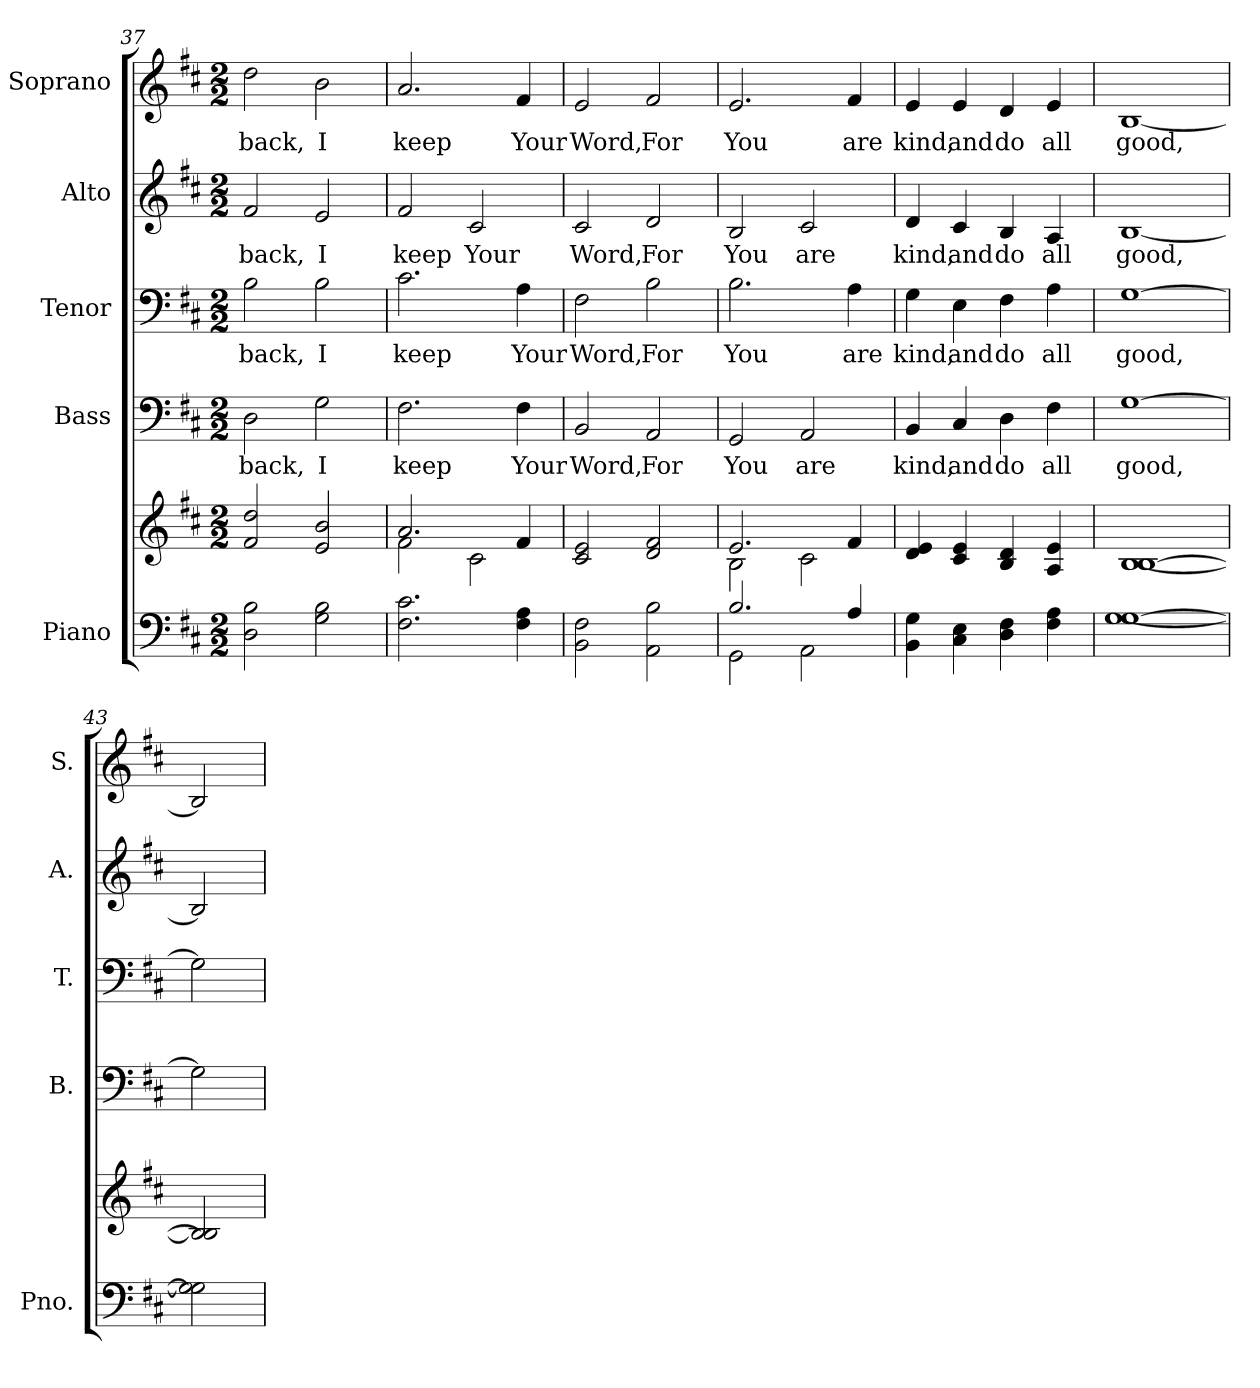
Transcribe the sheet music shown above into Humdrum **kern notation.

**kern	**kern	**kern	**text	**kern	**text	**kern	**text	**kern	**text
*part5	*part5	*part4	*part4	*part3	*part3	*part2	*part2	*part1	*part1
*staff6	*staff5	*staff4	*staff4	*staff3	*staff3	*staff2	*staff2	*staff1	*staff1
*I"Piano	*	*I"Bass	*	*I"Tenor	*	*I"Alto	*	*I"Soprano	*
*I'Pno.	*	*I'B.	*	*I'T.	*	*I'A.	*	*I'S.	*
*clefF4	*clefG2	*clefF4	*	*clefF4	*	*clefG2	*	*clefG2	*
*k[f#c#]	*k[f#c#]	*k[f#c#]	*	*k[f#c#]	*	*k[f#c#]	*	*k[f#c#]	*
*D:	*D:	*D:	*	*D:	*	*D:	*	*D:	*
*M2/2	*M2/2	*M2/2	*	*M2/2	*	*M2/2	*	*M2/2	*
=37	=37	=37	=37	=37	=37	=37	=37	=37	=37
!	!	!	!LO:LY:b:color=#000000	!	!	!	!	!	!
!	!	!	!	!	!LO:LY:b:color=#000000	!	!	!	!
!	!	!	!	!	!	!	!LO:LY:b:color=#000000	!	!
!	!	!	!	!	!	!	!	!	!LO:LY:b:color=#000000
2Di\ 2Bi	2f#i/ 2ddi	2Di\	back,	2Bi\	back,	2f#i/	back,	2ddi\	back,
!	!	!	!LO:LY:b:color=#000000	!	!	!	!	!	!
!	!	!	!	!	!LO:LY:b:color=#000000	!	!	!	!
!	!	!	!	!	!	!	!LO:LY:b:color=#000000	!	!
!	!	!	!	!	!	!	!	!	!LO:LY:b:color=#000000
2Gi\ 2Bi	2ei/ 2bi	2Gi\	I	2Bi\	I	2ei/	I	2bi\	I
=38	=38	=38	=38	=38	=38	=38	=38	=38	=38
*	*^	*	*	*	*	*	*	*	*
!	!	!	!	!LO:LY:b:color=#000000	!	!	!	!	!	!
!	!	!	!	!	!	!LO:LY:b:color=#000000	!	!	!	!
!	!	!	!	!	!	!	!	!LO:LY:b:color=#000000	!	!
!	!	!	!	!	!	!	!	!	!	!LO:LY:b:color=#000000
2.F#i\ 2.c#i	2.ai/	2f#i\	2.F#i\	keep	2.c#i\	keep	2f#i/	keep	2.ai/	keep
!	!	!	!	!	!	!	!	!LO:LY:b:color=#000000	!	!
.	.	2c#i\	.	.	.	.	2c#i/	Your	.	.
!	!	!	!	!LO:LY:b:color=#000000	!	!	!	!	!	!
!	!	!	!	!	!	!LO:LY:b:color=#000000	!	!	!	!
!	!	!	!	!	!	!	!	!	!	!LO:LY:b:color=#000000
4F#i\ 4Ai	4f#i/	.	4F#i\	Your	4Ai\	Your	.	.	4f#i/	Your
*	*v	*v	*	*	*	*	*	*	*	*
!!LO:PB:g=z
=39	=39	=39	=39	=39	=39	=39	=39	=39	=39
!	!	!	!LO:LY:b:color=#000000	!	!	!	!	!	!
!	!	!	!	!	!LO:LY:b:color=#000000	!	!	!	!
!	!	!	!	!	!	!	!LO:LY:b:color=#000000	!	!
!	!	!	!	!	!	!	!	!	!LO:LY:b:color=#000000
2BBi\ 2F#i	2c#i/ 2ei	2BBi/	Word,	2F#i\	Word,	2c#i/	Word,	2ei/	Word,
!	!	!	!LO:LY:b:color=#000000	!	!	!	!	!	!
!	!	!	!	!	!LO:LY:b:color=#000000	!	!	!	!
!	!	!	!	!	!	!	!LO:LY:b:color=#000000	!	!
!	!	!	!	!	!	!	!	!	!LO:LY:b:color=#000000
2AAi\ 2Bi	2di/ 2f#i	2AAi/	For	2Bi\	For	2di/	For	2f#i/	For
=40	=40	=40	=40	=40	=40	=40	=40	=40	=40
*^	*^	*	*	*	*	*	*	*	*
!	!	!	!	!	!LO:LY:b:color=#000000	!	!	!	!	!	!
!	!	!	!	!	!	!	!LO:LY:b:color=#000000	!	!	!	!
!	!	!	!	!	!	!	!	!	!LO:LY:b:color=#000000	!	!
!	!	!	!	!	!	!	!	!	!	!	!LO:LY:b:color=#000000
2.Bi/	2GGi\	2.ei/	2Bi\	2GGi/	You	2.Bi\	You	2Bi/	You	2.ei/	You
!	!	!	!	!	!LO:LY:b:color=#000000	!	!	!	!	!	!
!	!	!	!	!	!	!	!	!	!LO:LY:b:color=#000000	!	!
.	2AAi\	.	2c#i\	2AAi/	are	.	.	2c#i/	are	.	.
!	!	!	!	!	!	!	!LO:LY:b:color=#000000	!	!	!	!
!	!	!	!	!	!	!	!	!	!	!	!LO:LY:b:color=#000000
4Ai/	.	4f#i/	.	.	.	4Ai\	are	.	.	4f#i/	are
*v	*v	*	*	*	*	*	*	*	*	*	*
*	*v	*v	*	*	*	*	*	*	*	*
=41	=41	=41	=41	=41	=41	=41	=41	=41	=41
!	!	!	!LO:LY:b:color=#000000	!	!	!	!	!	!
!	!	!	!	!	!LO:LY:b:color=#000000	!	!	!	!
!	!	!	!	!	!	!	!LO:LY:b:color=#000000	!	!
!	!	!	!	!	!	!	!	!	!LO:LY:b:color=#000000
4BBi\ 4Gi	4di/ 4ei	4BBi/	kind,	4Gi\	kind,	4di/	kind,	4ei/	kind,
!	!	!	!LO:LY:b:color=#000000	!	!	!	!	!	!
!	!	!	!	!	!LO:LY:b:color=#000000	!	!	!	!
!	!	!	!	!	!	!	!LO:LY:b:color=#000000	!	!
!	!	!	!	!	!	!	!	!	!LO:LY:b:color=#000000
4C#i\ 4Ei	4c#i/ 4ei	4C#i/	and	4Ei\	and	4c#i/	and	4ei/	and
!	!	!	!LO:LY:b:color=#000000	!	!	!	!	!	!
!	!	!	!	!	!LO:LY:b:color=#000000	!	!	!	!
!	!	!	!	!	!	!	!LO:LY:b:color=#000000	!	!
!	!	!	!	!	!	!	!	!	!LO:LY:b:color=#000000
4Di\ 4F#i	4Bi/ 4di	4Di\	do	4F#i\	do	4Bi/	do	4di/	do
!	!	!	!LO:LY:b:color=#000000	!	!	!	!	!	!
!	!	!	!	!	!LO:LY:b:color=#000000	!	!	!	!
!	!	!	!	!	!	!	!LO:LY:b:color=#000000	!	!
!	!	!	!	!	!	!	!	!	!LO:LY:b:color=#000000
4F#i\ 4Ai	4Ai/ 4ei	4F#i\	all	4Ai\	all	4Ai/	all	4ei/	all
=42	=42	=42	=42	=42	=42	=42	=42	=42	=42
!	!	!	!LO:LY:b:color=#000000	!	!	!	!	!	!
!	!	!	!	!	!LO:LY:b:color=#000000	!	!	!	!
!	!	!	!	!	!	!	!LO:LY:b:color=#000000	!	!
!	!	!	!	!	!	!	!	!	!LO:LY:b:color=#000000
[1Gi [1Gi	[1Bi [1Bi	[1Gi	good,	[1Gi	good,	[1Bi	good,	[1Bi	good,
=43	=43	=43	=43	=43	=43	=43	=43	=43	=43
2Gi] 2Gi]	2Bi] 2Bi]	2Gi]	.	2Gi]	.	2Bi]	.	2Bi]	.
=	=	=	=	=	=	=	=	=	=
*-	*-	*-	*-	*-	*-	*-	*-	*-	*-
